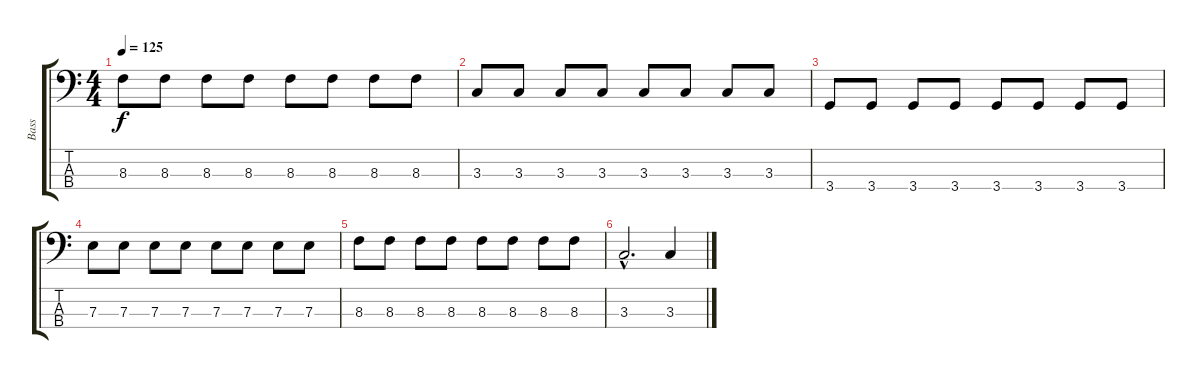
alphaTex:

\track ("Bass" "Bass") {instrument electricbasspick}
\staff {score tabs}
\tuning (G2 D2 A1 E1) {hide}
\ts (4 4)
\tempo 125
\clef f4
\ks c
8.3.8{dy f} 8.3.8 8.3.8 8.3.8 8.3.8 8.3.8 8.3.8 8.3.8 |
3.3.8 3.3.8 3.3.8 3.3.8 3.3.8 3.3.8 3.3.8 3.3.8 |
3.4.8 3.4.8 3.4.8 3.4.8 3.4.8 3.4.8 3.4.8 3.4.8 |
7.3.8 7.3.8 7.3.8 7.3.8 7.3.8 7.3.8 7.3.8 7.3.8 |
8.3.8 8.3.8 8.3.8 8.3.8 8.3.8 8.3.8 8.3.8 8.3.8 |
3.3{hac}.2{d} 3.3.4
